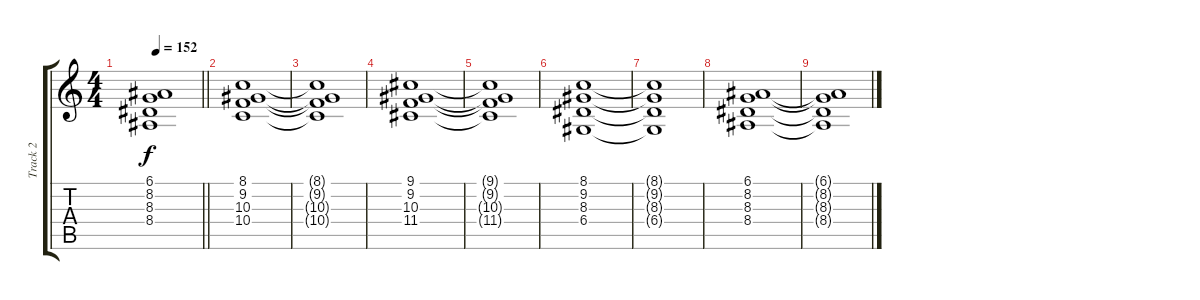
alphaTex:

\track ("Track 2" "Track 2") {instrument stringensemble2}
\staff {score tabs}
\tuning (E4 B3 G3 D3 A2 E2) {hide}
\ts (4 4)
\tempo 152
\clef g2
\barLineRight lightlight
\ks c
(6.1{t} 8.2{t} 8.3{t} 8.4{t}).1{dy f} |
(8.1 9.2 10.3 10.4).1 |
(8.1{t} 9.2{t} 10.3{t} 10.4{t}).1 |
(9.1 9.2 10.3 11.4).1 |
(9.1{t} 9.2{t} 10.3{t} 11.4{t}).1 |
(8.1 9.2 8.3 6.4).1 |
(8.1{t} 9.2{t} 8.3{t} 6.4{t}).1 |
(6.1 8.2 8.3 8.4).1 |
(6.1{t} 8.2{t} 8.3{t} 8.4{t}).1
